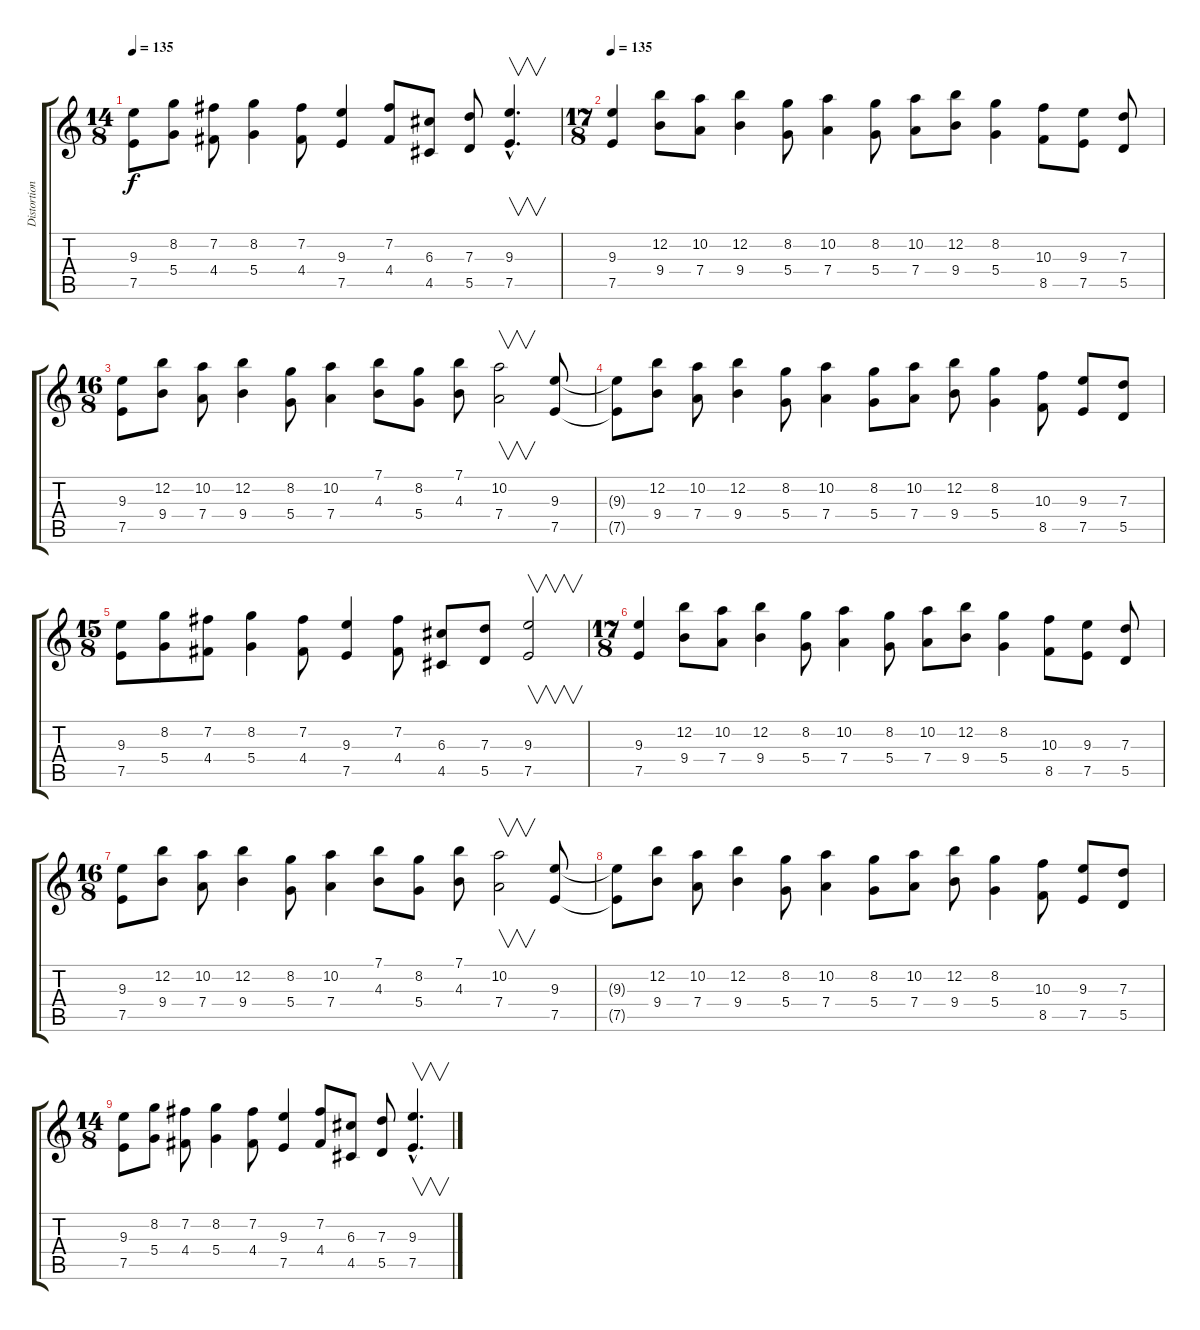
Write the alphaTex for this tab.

\track ("Distortion " "Distortion") {instrument distortionguitar}
\staff {score tabs}
\tuning (E4 B3 G3 D3 A2 E2) {hide}
\ts (14 8)
\tempo 135
\clef g2
\ks c
(9.3 7.5).8{dy f} (8.2 5.4).8 (7.2 4.4).8 (8.2 5.4).4 (7.2 4.4).8 (9.3 7.5).4 (7.2 4.4).8 (6.3 4.5).8 (7.3 5.5).8 (9.3{hac} 7.5{hac}).4{v d} |
\ts (17 8)
\tempo 135
(9.3 7.5).4{volume 16} (12.2 9.4).8 (10.2 7.4).8 (12.2 9.4).4 (8.2 5.4).8 (10.2 7.4).4 (8.2 5.4).8 (10.2 7.4).8 (12.2 9.4).8 (8.2 5.4).4 (10.3 8.5).8 (9.3 7.5).8 (7.3 5.5).8 |
\ts (16 8)
(9.3 7.5).8 (12.2 9.4).8 (10.2 7.4).8 (12.2 9.4).4 (8.2 5.4).8 (10.2 7.4).4 (7.1 4.3).8 (8.2 5.4).8 (7.1 4.3).8 (10.2 7.4).2{v} (9.3 7.5).8 |
(9.3{t} 7.5{t}).8 (12.2 9.4).8 (10.2 7.4).8 (12.2 9.4).4 (8.2 5.4).8 (10.2 7.4).4 (8.2 5.4).8 (10.2 7.4).8 (12.2 9.4).8 (8.2 5.4).4 (10.3 8.5).8 (9.3 7.5).8 (7.3 5.5).8 |
\ts (15 8)
(9.3 7.5).8 (8.2 5.4).8 (7.2 4.4).8 (8.2 5.4).4 (7.2 4.4).8 (9.3 7.5).4 (7.2 4.4).8 (6.3 4.5).8 (7.3 5.5).8 (9.3 7.5).2{v} |
\ts (17 8)
(9.3 7.5).4 (12.2 9.4).8 (10.2 7.4).8 (12.2 9.4).4 (8.2 5.4).8 (10.2 7.4).4 (8.2 5.4).8 (10.2 7.4).8 (12.2 9.4).8 (8.2 5.4).4 (10.3 8.5).8 (9.3 7.5).8 (7.3 5.5).8 |
\ts (16 8)
(9.3 7.5).8 (12.2 9.4).8 (10.2 7.4).8 (12.2 9.4).4 (8.2 5.4).8 (10.2 7.4).4 (7.1 4.3).8 (8.2 5.4).8 (7.1 4.3).8 (10.2 7.4).2{v} (9.3 7.5).8 |
(9.3{t} 7.5{t}).8 (12.2 9.4).8 (10.2 7.4).8 (12.2 9.4).4 (8.2 5.4).8 (10.2 7.4).4 (8.2 5.4).8 (10.2 7.4).8 (12.2 9.4).8 (8.2 5.4).4 (10.3 8.5).8 (9.3 7.5).8 (7.3 5.5).8 |
\ts (14 8)
(9.3 7.5).8 (8.2 5.4).8 (7.2 4.4).8 (8.2 5.4).4 (7.2 4.4).8 (9.3 7.5).4 (7.2 4.4).8 (6.3 4.5).8 (7.3 5.5).8 (9.3{hac} 7.5{hac}).4{v d}
